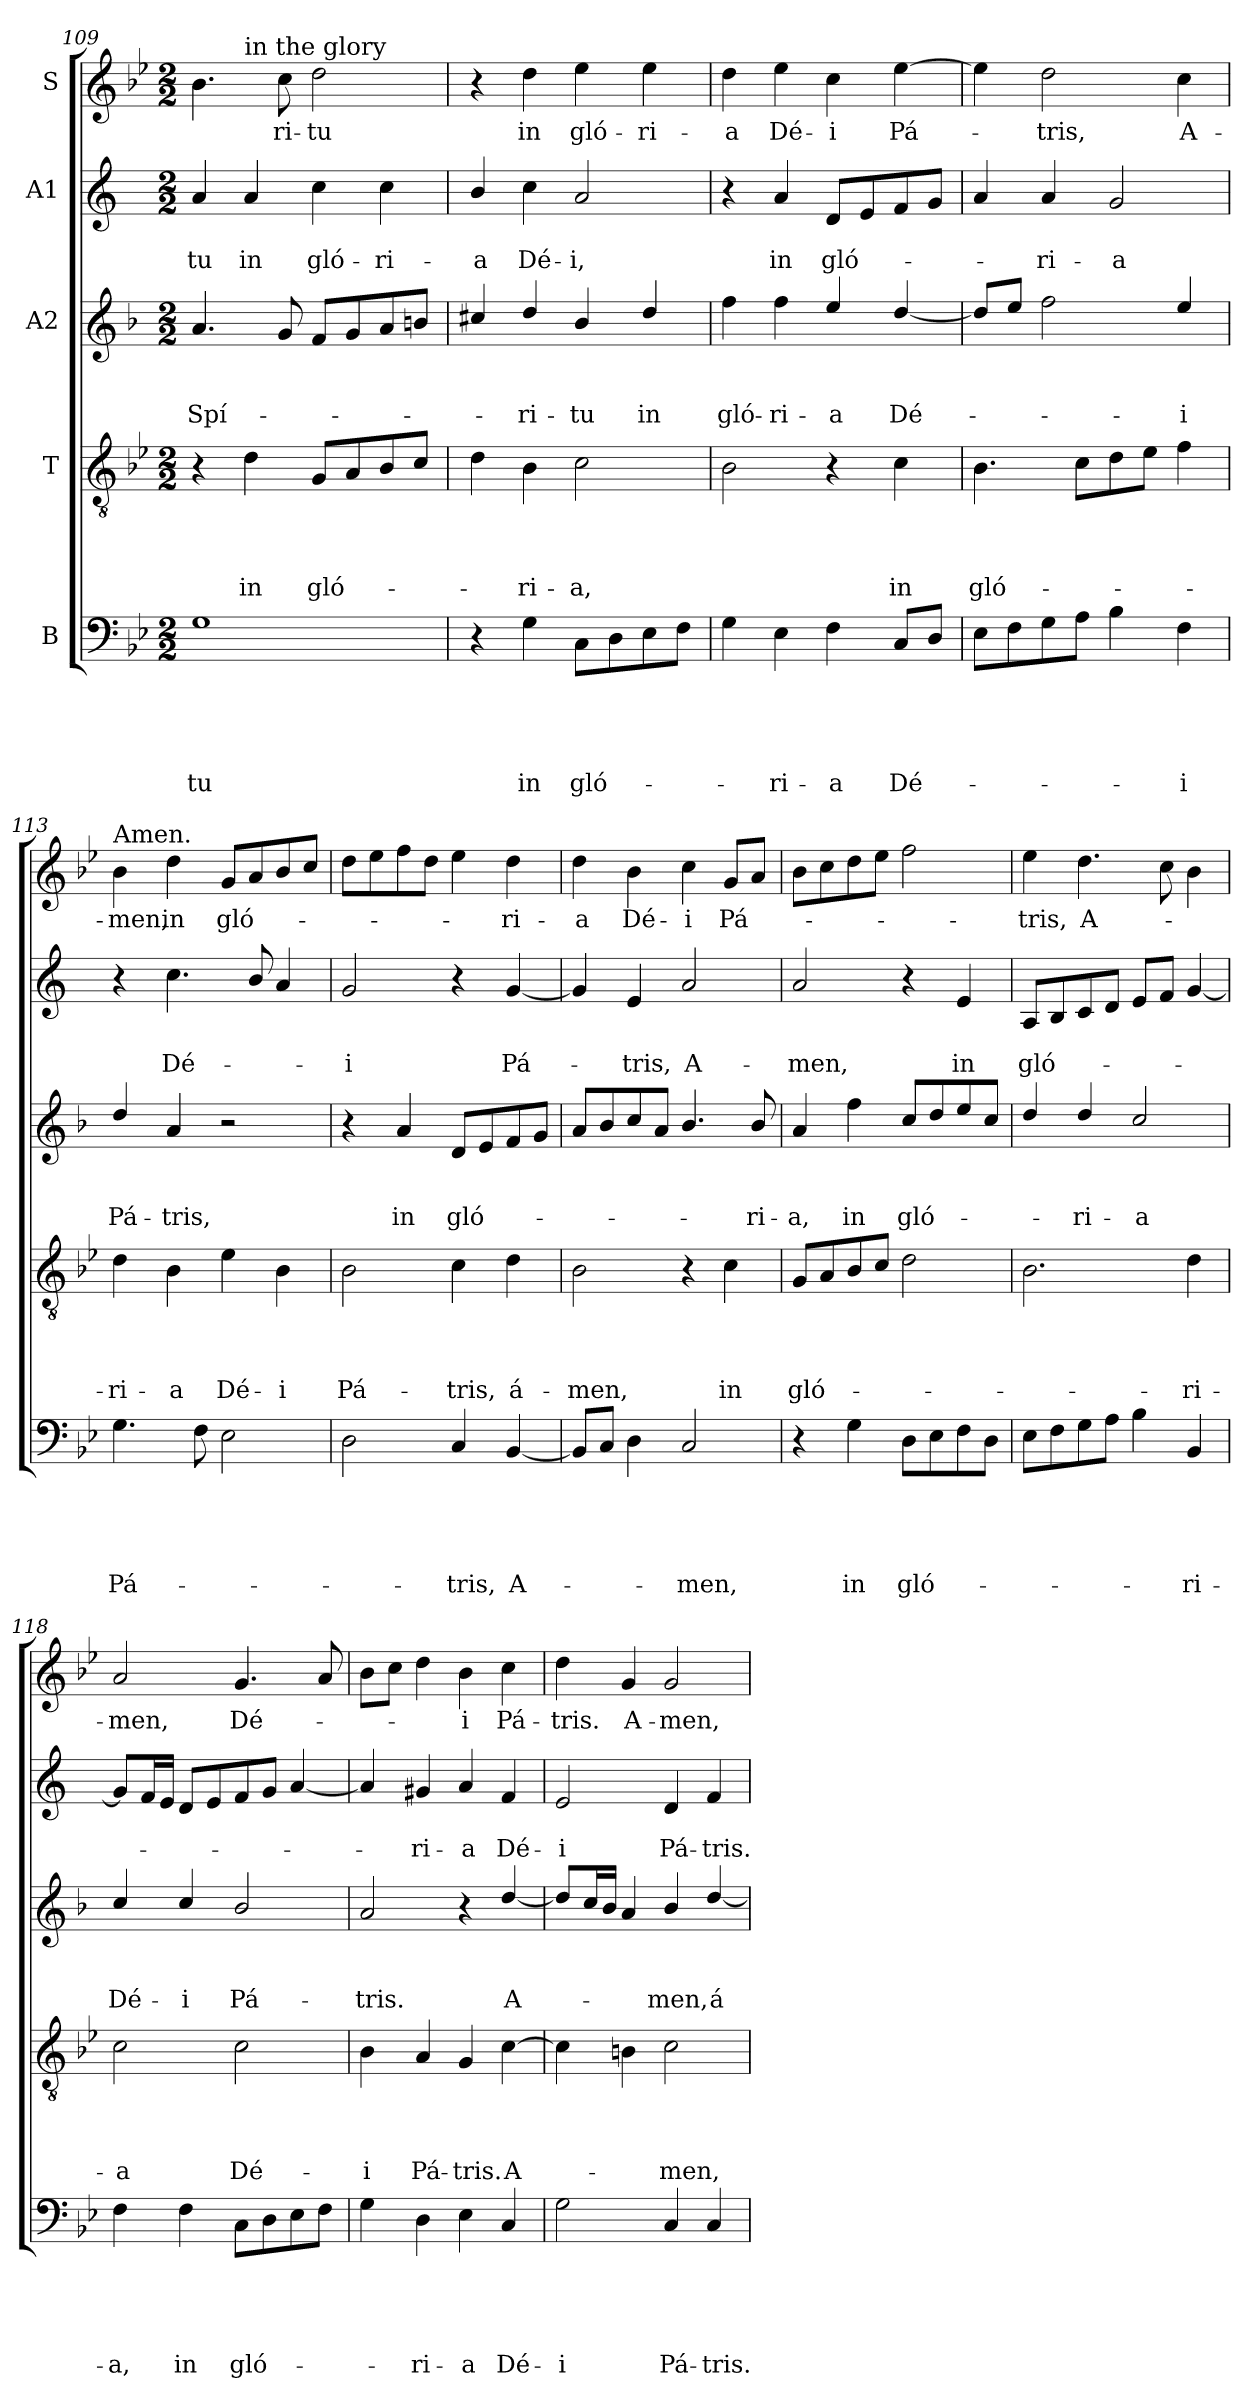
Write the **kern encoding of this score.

**kern	**text	**text	**text	**text	**text	**kern	**text	**text	**text	**text	**kern	**text	**text	**text	**kern	**text	**text	**kern	**text
*part5	*part5	*part5	*part5	*part5	*part5	*part4	*part4	*part4	*part4	*part4	*part3	*part3	*part3	*part3	*part2	*part2	*part2	*part1	*part1
*staff5	*staff5	*staff5	*staff5	*staff5	*staff5	*staff4	*staff4	*staff4	*staff4	*staff4	*staff3	*staff3	*staff3	*staff3	*staff2	*staff2	*staff2	*staff1	*staff1
*I"B	*	*	*	*	*	*I"T	*	*	*	*	*I"A2	*	*	*	*I"A1	*	*	*I"S	*
*clefF4	*	*	*	*	*	*clefGv2	*	*	*	*	*clefG2	*	*	*	*clefG2	*	*	*clefG2	*
*	*	*	*	*	*	*	*	*	*	*	*ITrd4c7	*	*	*	*ITrd1c2	*	*	*	*
*k[b-e-]	*	*	*	*	*	*k[b-e-]	*	*	*	*	*k[b-e-]	*	*	*	*k[b-e-]	*	*	*k[b-e-]	*
*B-:	*	*	*	*	*	*B-:	*	*	*	*	*B-:	*	*	*	*B-:	*	*	*B-:	*
*M2/2	*	*	*	*	*	*M2/2	*	*	*	*	*M2/2	*	*	*	*M2/2	*	*	*M2/2	*
=109	=109	=109	=109	=109	=109	=109	=109	=109	=109	=109	=109	=109	=109	=109	=109	=109	=109	=109	=109
!	!	!	!	!	!LO:LY:b	!	!	!	!	!	!	!	!	!LO:LY:b	!	!	!LO:LY:b	!	!
*	*	*	*	*	*	*	*	*	*	*	*	*	*	*	*	*	*	*^	*
1G	.	.	.	.	-tu	4r	.	.	.	.	4.d/	.	.	Spí-	4g/	.	-tu	4.b-\	4ryy	.
!	!	!	!	!	!	!	!	!	!	!	!	!	!	!	!	!	!	!	!LO:TX:a:t=in the glory	!
!	!	!	!	!	!	!	!	!	!	!LO:LY:b	!	!	!	!	!	!	!LO:LY:b	!	!	!
.	.	.	.	.	.	4d\	.	.	.	in	.	.	.	.	4g/	.	in	.	2.ryy	.
!	!	!	!	!	!	!	!	!	!	!	!	!	!	!	!	!	!	!	!	!LO:LY:b
.	.	.	.	.	.	.	.	.	.	.	8c/	.	.	.	.	.	.	8cc\	.	-ri-
!	!	!	!	!	!	!	!	!	!	!LO:LY:b	!	!	!	!	!	!	!LO:LY:b	!	!	!LO:LY:b
.	.	.	.	.	.	8G/L	.	.	.	gló-	8B-/L	.	.	.	4b-\	.	gló-	2dd\	.	-tu
.	.	.	.	.	.	8A/	.	.	.	.	8c/	.	.	.	.	.	.	.	.	.
!	!	!	!	!	!	!	!	!	!	!	!	!	!	!	!	!	!LO:LY:b	!	!	!
.	.	.	.	.	.	8B-/	.	.	.	.	8d/	.	.	.	4b-\	.	-ri-	.	.	.
.	.	.	.	.	.	8c/J	.	.	.	.	8e/J	.	.	.	.	.	.	.	.	.
=110	=110	=110	=110	=110	=110	=110	=110	=110	=110	=110	=110	=110	=110	=110	=110	=110	=110	=110	=110	=110
!	!	!	!	!	!	!	!	!	!	!	!	!	!	!	!	!	!	!LO:TX:a:t=of God the Father.	!	!
!	!	!	!	!	!	!	!	!	!	!	!	!	!	!	!	!	!LO:LY:b	!	!	!
*	*	*	*	*	*	*	*	*	*	*	*	*	*	*	*	*	*	*v	*v	*
4r	.	.	.	.	.	4d\	.	.	.	.	4f#X/	.	.	.	4a/	.	-a	4r	.
!	!	!	!	!	!LO:LY:b	!	!	!	!	!LO:LY:b	!	!	!	!LO:LY:b	!	!	!LO:LY:b	!	!LO:LY:b
4G\	.	.	.	.	in	4B-\	.	.	.	-ri-	4g/	.	.	-ri-	4b-\	.	Dé-	4dd\	in
!	!	!	!	!	!LO:LY:b	!	!	!	!	!LO:LY:b	!	!	!	!LO:LY:b	!	!	!LO:LY:b	!	!LO:LY:b
8C\L	.	.	.	.	gló-	2c\	.	.	.	-a,	4e-/	.	.	-tu	2g/	.	-i,	4ee-\	gló-
8D\	.	.	.	.	.	.	.	.	.	.	.	.	.	.	.	.	.	.	.
!	!	!	!	!	!	!	!	!	!	!	!	!	!	!LO:LY:b	!	!	!	!	!LO:LY:b
8E-\	.	.	.	.	.	.	.	.	.	.	4g/	.	.	in	.	.	.	4ee-\	-ri-
8F\J	.	.	.	.	.	.	.	.	.	.	.	.	.	.	.	.	.	.	.
!!LO:PB:g=z
=111	=111	=111	=111	=111	=111	=111	=111	=111	=111	=111	=111	=111	=111	=111	=111	=111	=111	=111	=111
!	!	!	!	!	!	!	!	!	!	!	!	!	!	!LO:LY:b	!	!	!	!	!LO:LY:b
4G\	.	.	.	.	.	2B-\	.	.	.	.	4b-\	.	.	gló-	4r	.	.	4dd\	-a
!	!	!	!	!	!LO:LY:b	!	!	!	!	!	!	!	!	!LO:LY:b	!	!	!LO:LY:b	!	!LO:LY:b
4E-\	.	.	.	.	-ri-	.	.	.	.	.	4b-\	.	.	-ri-	4g/	.	in	4ee-\	Dé-
!	!	!	!	!	!LO:LY:b	!	!	!	!	!	!	!	!	!LO:LY:b	!	!	!LO:LY:b	!	!LO:LY:b
4F\	.	.	.	.	-a	4r	.	.	.	.	4a/	.	.	-a	8c/L	.	gló-	4cc\	-i
.	.	.	.	.	.	.	.	.	.	.	.	.	.	.	8d/	.	.	.	.
!	!	!	!	!	!LO:LY:b	!	!	!	!	!LO:LY:b	!	!	!	!LO:LY:b	!	!	!	!	!LO:LY:b
8C/L	.	.	.	.	Dé-	4c\	.	.	.	in	[4g/	.	.	Dé-	8e-/	.	.	[4ee-\	Pá-
8D/J	.	.	.	.	.	.	.	.	.	.	.	.	.	.	8f/J	.	.	.	.
=112	=112	=112	=112	=112	=112	=112	=112	=112	=112	=112	=112	=112	=112	=112	=112	=112	=112	=112	=112
!	!	!	!	!	!	!	!	!	!	!LO:LY:b	!	!	!	!	!	!	!	!	!
8E-\L	.	.	.	.	.	4.B-\	.	.	.	gló-	8g/L]	.	.	.	4g/	.	.	4ee-\]	.
8F\	.	.	.	.	.	.	.	.	.	.	8a/J	.	.	.	.	.	.	.	.
!	!	!	!	!	!	!	!	!	!	!	!	!	!	!	!	!	!LO:LY:b	!	!LO:LY:b
8G\	.	.	.	.	.	.	.	.	.	.	2b-\	.	.	.	4g/	.	-ri-	2dd\	-tris,
8A\J	.	.	.	.	.	8c\L	.	.	.	.	.	.	.	.	.	.	.	.	.
!	!	!	!	!	!	!	!	!	!	!	!	!	!	!	!	!	!LO:LY:b	!	!
4B-\	.	.	.	.	.	8d\	.	.	.	.	.	.	.	.	2f/	.	-a	.	.
.	.	.	.	.	.	8e-\J	.	.	.	.	.	.	.	.	.	.	.	.	.
!	!	!	!	!	!LO:LY:b	!	!	!	!	!	!	!	!	!LO:LY:b	!	!	!	!	!LO:LY:b
4F\	.	.	.	.	-i	4f\	.	.	.	.	4a/	.	.	-i	.	.	.	4cc\	A-
=113	=113	=113	=113	=113	=113	=113	=113	=113	=113	=113	=113	=113	=113	=113	=113	=113	=113	=113	=113
!	!	!	!	!	!	!	!	!	!	!	!	!	!	!	!	!	!	!LO:TX:a:t=Amen.	!
!	!	!	!	!	!LO:LY:b	!	!	!	!	!LO:LY:b	!	!	!	!LO:LY:b	!	!	!	!	!LO:LY:b
4.G\	.	.	.	.	Pá-	4d\	.	.	.	-ri-	4g/	.	.	Pá-	4r	.	.	4b-\	-men,
!	!	!	!	!	!	!	!	!	!	!LO:LY:b	!	!	!	!LO:LY:b	!	!	!LO:LY:b	!	!LO:LY:b
.	.	.	.	.	.	4B-\	.	.	.	-a	4d/	.	.	-tris,	4.b-\	.	Dé-	4dd\	in
8F\	.	.	.	.	.	.	.	.	.	.	.	.	.	.	.	.	.	.	.
!	!	!	!	!	!	!	!	!	!	!LO:LY:b	!	!	!	!	!	!	!	!	!LO:LY:b
2E-\	.	.	.	.	.	4e-\	.	.	.	Dé-	2r	.	.	.	.	.	.	8g/L	gló-
.	.	.	.	.	.	.	.	.	.	.	.	.	.	.	8a/	.	.	8a/	.
!	!	!	!	!	!	!	!	!	!	!LO:LY:b	!	!	!	!	!	!	!	!	!
.	.	.	.	.	.	4B-\	.	.	.	-i	.	.	.	.	4g/	.	.	8b-/	.
.	.	.	.	.	.	.	.	.	.	.	.	.	.	.	.	.	.	8cc/J	.
=114	=114	=114	=114	=114	=114	=114	=114	=114	=114	=114	=114	=114	=114	=114	=114	=114	=114	=114	=114
!	!	!	!	!	!	!	!	!	!	!LO:LY:b	!	!	!	!	!	!	!LO:LY:b	!	!
2D\	.	.	.	.	.	2B-\	.	.	.	Pá-	4r	.	.	.	2f/	.	-i	8dd\L	.
.	.	.	.	.	.	.	.	.	.	.	.	.	.	.	.	.	.	8ee-\	.
!	!	!	!	!	!	!	!	!	!	!	!	!	!	!LO:LY:b	!	!	!	!	!
.	.	.	.	.	.	.	.	.	.	.	4d/	.	.	in	.	.	.	8ff\	.
.	.	.	.	.	.	.	.	.	.	.	.	.	.	.	.	.	.	8dd\J	.
!	!	!	!	!	!LO:LY:b	!	!	!	!	!LO:LY:b	!	!	!	!LO:LY:b	!	!	!	!	!
4C/	.	.	.	.	-tris,	4c\	.	.	.	-tris,	8G/L	.	.	gló-	4r	.	.	4ee-\	.
.	.	.	.	.	.	.	.	.	.	.	8A/	.	.	.	.	.	.	.	.
!	!	!	!	!	!LO:LY:b	!	!	!	!	!LO:LY:b	!	!	!	!	!	!	!LO:LY:b	!	!LO:LY:b
[4BB-/	.	.	.	.	A-	4d\	.	.	.	á-	8B-/	.	.	.	[4f/	.	Pá-	4dd\	-ri-
.	.	.	.	.	.	.	.	.	.	.	8c/J	.	.	.	.	.	.	.	.
=115	=115	=115	=115	=115	=115	=115	=115	=115	=115	=115	=115	=115	=115	=115	=115	=115	=115	=115	=115
!	!	!	!	!	!	!	!	!	!	!LO:LY:b	!	!	!	!	!	!	!	!	!LO:LY:b
8BB-/L]	.	.	.	.	.	2B-\	.	.	.	-men,	8d/L	.	.	.	4f/]	.	.	4dd\	-a
8C/J	.	.	.	.	.	.	.	.	.	.	8e-/	.	.	.	.	.	.	.	.
!	!	!	!	!	!	!	!	!	!	!	!	!	!	!	!	!	!LO:LY:b	!	!LO:LY:b
4D\	.	.	.	.	.	.	.	.	.	.	8f/	.	.	.	4d/	.	-tris,	4b-\	Dé-
.	.	.	.	.	.	.	.	.	.	.	8d/J	.	.	.	.	.	.	.	.
!	!	!	!	!	!LO:LY:b	!	!	!	!	!	!	!	!	!	!	!	!LO:LY:b	!	!LO:LY:b
2C/	.	.	.	.	-men,	4r	.	.	.	.	4.e-/	.	.	.	2g/	.	A-	4cc\	-i
!	!	!	!	!	!	!	!	!	!	!LO:LY:b	!	!	!	!	!	!	!	!	!LO:LY:b
.	.	.	.	.	.	4c\	.	.	.	in	.	.	.	.	.	.	.	8g/L	Pá-
!	!	!	!	!	!	!	!	!	!	!	!	!	!	!LO:LY:b	!	!	!	!	!
.	.	.	.	.	.	.	.	.	.	.	8e-/	.	.	-ri-	.	.	.	8a/J	.
!!LO:LB:g=z
=116	=116	=116	=116	=116	=116	=116	=116	=116	=116	=116	=116	=116	=116	=116	=116	=116	=116	=116	=116
!	!	!	!	!	!	!	!	!	!	!LO:LY:b	!	!	!	!LO:LY:b	!	!	!LO:LY:b	!	!
4r	.	.	.	.	.	8G/L	.	.	.	gló-	4d/	.	.	-a,	2g/	.	-men,	8b-\L	.
.	.	.	.	.	.	8A/	.	.	.	.	.	.	.	.	.	.	.	8cc\	.
!	!	!	!	!	!LO:LY:b	!	!	!	!	!	!	!	!	!LO:LY:b	!	!	!	!	!
4G\	.	.	.	.	in	8B-/	.	.	.	.	4b-\	.	.	in	.	.	.	8dd\	.
.	.	.	.	.	.	8c/J	.	.	.	.	.	.	.	.	.	.	.	8ee-\J	.
!	!	!	!	!	!LO:LY:b	!	!	!	!	!	!	!	!	!LO:LY:b	!	!	!	!	!
8D\L	.	.	.	.	gló-	2d\	.	.	.	.	8f/L	.	.	gló-	4r	.	.	2ff\	.
8E-\	.	.	.	.	.	.	.	.	.	.	8g/	.	.	.	.	.	.	.	.
!	!	!	!	!	!	!	!	!	!	!	!	!	!	!	!	!	!LO:LY:b	!	!
8F\	.	.	.	.	.	.	.	.	.	.	8a/	.	.	.	4d/	.	in	.	.
8D\J	.	.	.	.	.	.	.	.	.	.	8f/J	.	.	.	.	.	.	.	.
=117	=117	=117	=117	=117	=117	=117	=117	=117	=117	=117	=117	=117	=117	=117	=117	=117	=117	=117	=117
!	!	!	!	!	!	!	!	!	!	!	!	!	!	!	!	!	!LO:LY:b	!	!LO:LY:b
8E-\L	.	.	.	.	.	2.B-\	.	.	.	.	4g/	.	.	.	8G/L	.	gló-	4ee-\	-tris,
8F\	.	.	.	.	.	.	.	.	.	.	.	.	.	.	8A/	.	.	.	.
!	!	!	!	!	!	!	!	!	!	!	!	!	!	!LO:LY:b	!	!	!	!	!LO:LY:b
8G\	.	.	.	.	.	.	.	.	.	.	4g/	.	.	-ri-	8B-/	.	.	4.dd\	A-
8A\J	.	.	.	.	.	.	.	.	.	.	.	.	.	.	8c/J	.	.	.	.
!	!	!	!	!	!	!	!	!	!	!	!	!	!	!LO:LY:b	!	!	!	!	!
4B-\	.	.	.	.	.	.	.	.	.	.	2f/	.	.	-a	8d/L	.	.	.	.
.	.	.	.	.	.	.	.	.	.	.	.	.	.	.	8e-/J	.	.	8cc\	.
!	!	!	!	!	!LO:LY:b	!	!	!	!	!LO:LY:b	!	!	!	!	!	!	!	!	!
4BB-/	.	.	.	.	-ri-	4d\	.	.	.	-ri-	.	.	.	.	[4f/	.	.	4b-\	.
=118	=118	=118	=118	=118	=118	=118	=118	=118	=118	=118	=118	=118	=118	=118	=118	=118	=118	=118	=118
!	!	!	!	!	!LO:LY:b	!	!	!	!	!LO:LY:b	!	!	!	!LO:LY:b	!	!	!	!	!LO:LY:b
4F\	.	.	.	.	-a,	2c\	.	.	.	-a	4f/	.	.	Dé-	8f/L]	.	.	2a/	-men,
.	.	.	.	.	.	.	.	.	.	.	.	.	.	.	16e-/L	.	.	.	.
.	.	.	.	.	.	.	.	.	.	.	.	.	.	.	16d/JJ	.	.	.	.
!	!	!	!	!	!LO:LY:b	!	!	!	!	!	!	!	!	!LO:LY:b	!	!	!	!	!
4F\	.	.	.	.	in	.	.	.	.	.	4f/	.	.	-i	8c/L	.	.	.	.
.	.	.	.	.	.	.	.	.	.	.	.	.	.	.	8d/	.	.	.	.
!	!	!	!	!	!LO:LY:b	!	!	!	!	!LO:LY:b	!	!	!	!LO:LY:b	!	!	!	!	!LO:LY:b
8C\L	.	.	.	.	gló-	2c\	.	.	.	Dé-	2e-/	.	.	Pá-	8e-/	.	.	4.g/	Dé-
8D\	.	.	.	.	.	.	.	.	.	.	.	.	.	.	8f/J	.	.	.	.
8E-\	.	.	.	.	.	.	.	.	.	.	.	.	.	.	[4g/	.	.	.	.
8F\J	.	.	.	.	.	.	.	.	.	.	.	.	.	.	.	.	.	8a/	.
=119	=119	=119	=119	=119	=119	=119	=119	=119	=119	=119	=119	=119	=119	=119	=119	=119	=119	=119	=119
!	!	!	!	!	!	!	!	!	!	!LO:LY:b	!	!	!	!LO:LY:b	!	!	!	!	!
4G\	.	.	.	.	.	4B-\	.	.	.	-i	2d/	.	.	-tris.	4g/]	.	.	8b-\L	.
.	.	.	.	.	.	.	.	.	.	.	.	.	.	.	.	.	.	8cc\J	.
!	!	!	!	!	!LO:LY:b	!	!	!	!	!LO:LY:b	!	!	!	!	!	!	!LO:LY:b	!	!
4D\	.	.	.	.	-ri-	4A/	.	.	.	Pá-	.	.	.	.	4f#X/	.	-ri-	4dd\	.
!	!	!	!	!	!LO:LY:b	!	!	!	!	!LO:LY:b	!	!	!	!	!	!	!LO:LY:b	!	!LO:LY:b
4E-\	.	.	.	.	-a	4G/	.	.	.	-tris.	4r	.	.	.	4g/	.	-a	4b-\	-i
!	!	!	!	!	!LO:LY:b	!	!	!	!	!LO:LY:b	!	!	!	!LO:LY:b	!	!	!LO:LY:b	!	!LO:LY:b
4C/	.	.	.	.	Dé-	[4c\	.	.	.	A-	[4g/	.	.	A-	4e-/	.	Dé-	4cc\	Pá-
=120	=120	=120	=120	=120	=120	=120	=120	=120	=120	=120	=120	=120	=120	=120	=120	=120	=120	=120	=120
!	!	!	!	!	!LO:LY:b	!	!	!	!	!	!	!	!	!	!	!	!LO:LY:b	!	!LO:LY:b
2G\	.	.	.	.	-i	4c\]	.	.	.	.	8g/L]	.	.	.	2d/	.	-i	4dd\	-tris.
.	.	.	.	.	.	.	.	.	.	.	16f/L	.	.	.	.	.	.	.	.
.	.	.	.	.	.	.	.	.	.	.	16e-/JJ	.	.	.	.	.	.	.	.
!	!	!	!	!	!	!	!	!	!	!	!	!	!	!	!	!	!	!	!LO:LY:b
.	.	.	.	.	.	4Bn\	.	.	.	.	4d/	.	.	.	.	.	.	4g/	A-
!	!	!	!	!	!LO:LY:b	!	!	!	!	!LO:LY:b	!	!	!	!LO:LY:b	!	!	!LO:LY:b	!	!LO:LY:b
4C/	.	.	.	.	Pá-	2c\	.	.	.	-men,	4e-/	.	.	-men,	4c/	.	Pá-	2g/	-men,
!	!	!	!	!	!LO:LY:b	!	!	!	!	!	!	!	!	!LO:LY:b	!	!	!LO:LY:b	!	!
4C/	.	.	.	.	-tris.	.	.	.	.	.	[4g/	.	.	á-	4e-/	.	-tris.	.	.
=	=	=	=	=	=	=	=	=	=	=	=	=	=	=	=	=	=	=	=
*-	*-	*-	*-	*-	*-	*-	*-	*-	*-	*-	*-	*-	*-	*-	*-	*-	*-	*-	*-
